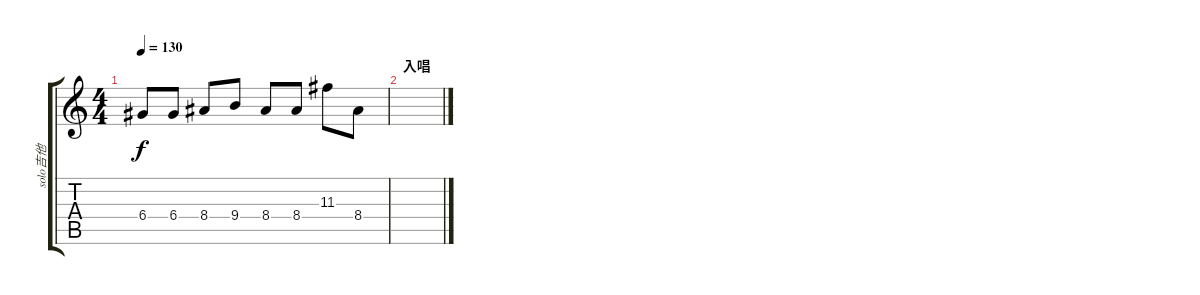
\track ("solo吉他" "solo吉他") {instrument overdrivenguitar}
\staff {score tabs}
\tuning (E4 B3 G3 D3 A2 E2) {hide}
\ts (4 4)
\tempo 130
\clef g2
\ks c
6.4.8{dy f} 6.4.8 8.4.8 9.4.8 8.4.8 8.4.8 11.3.8 8.4.8 |
\section ("" "入唱")
